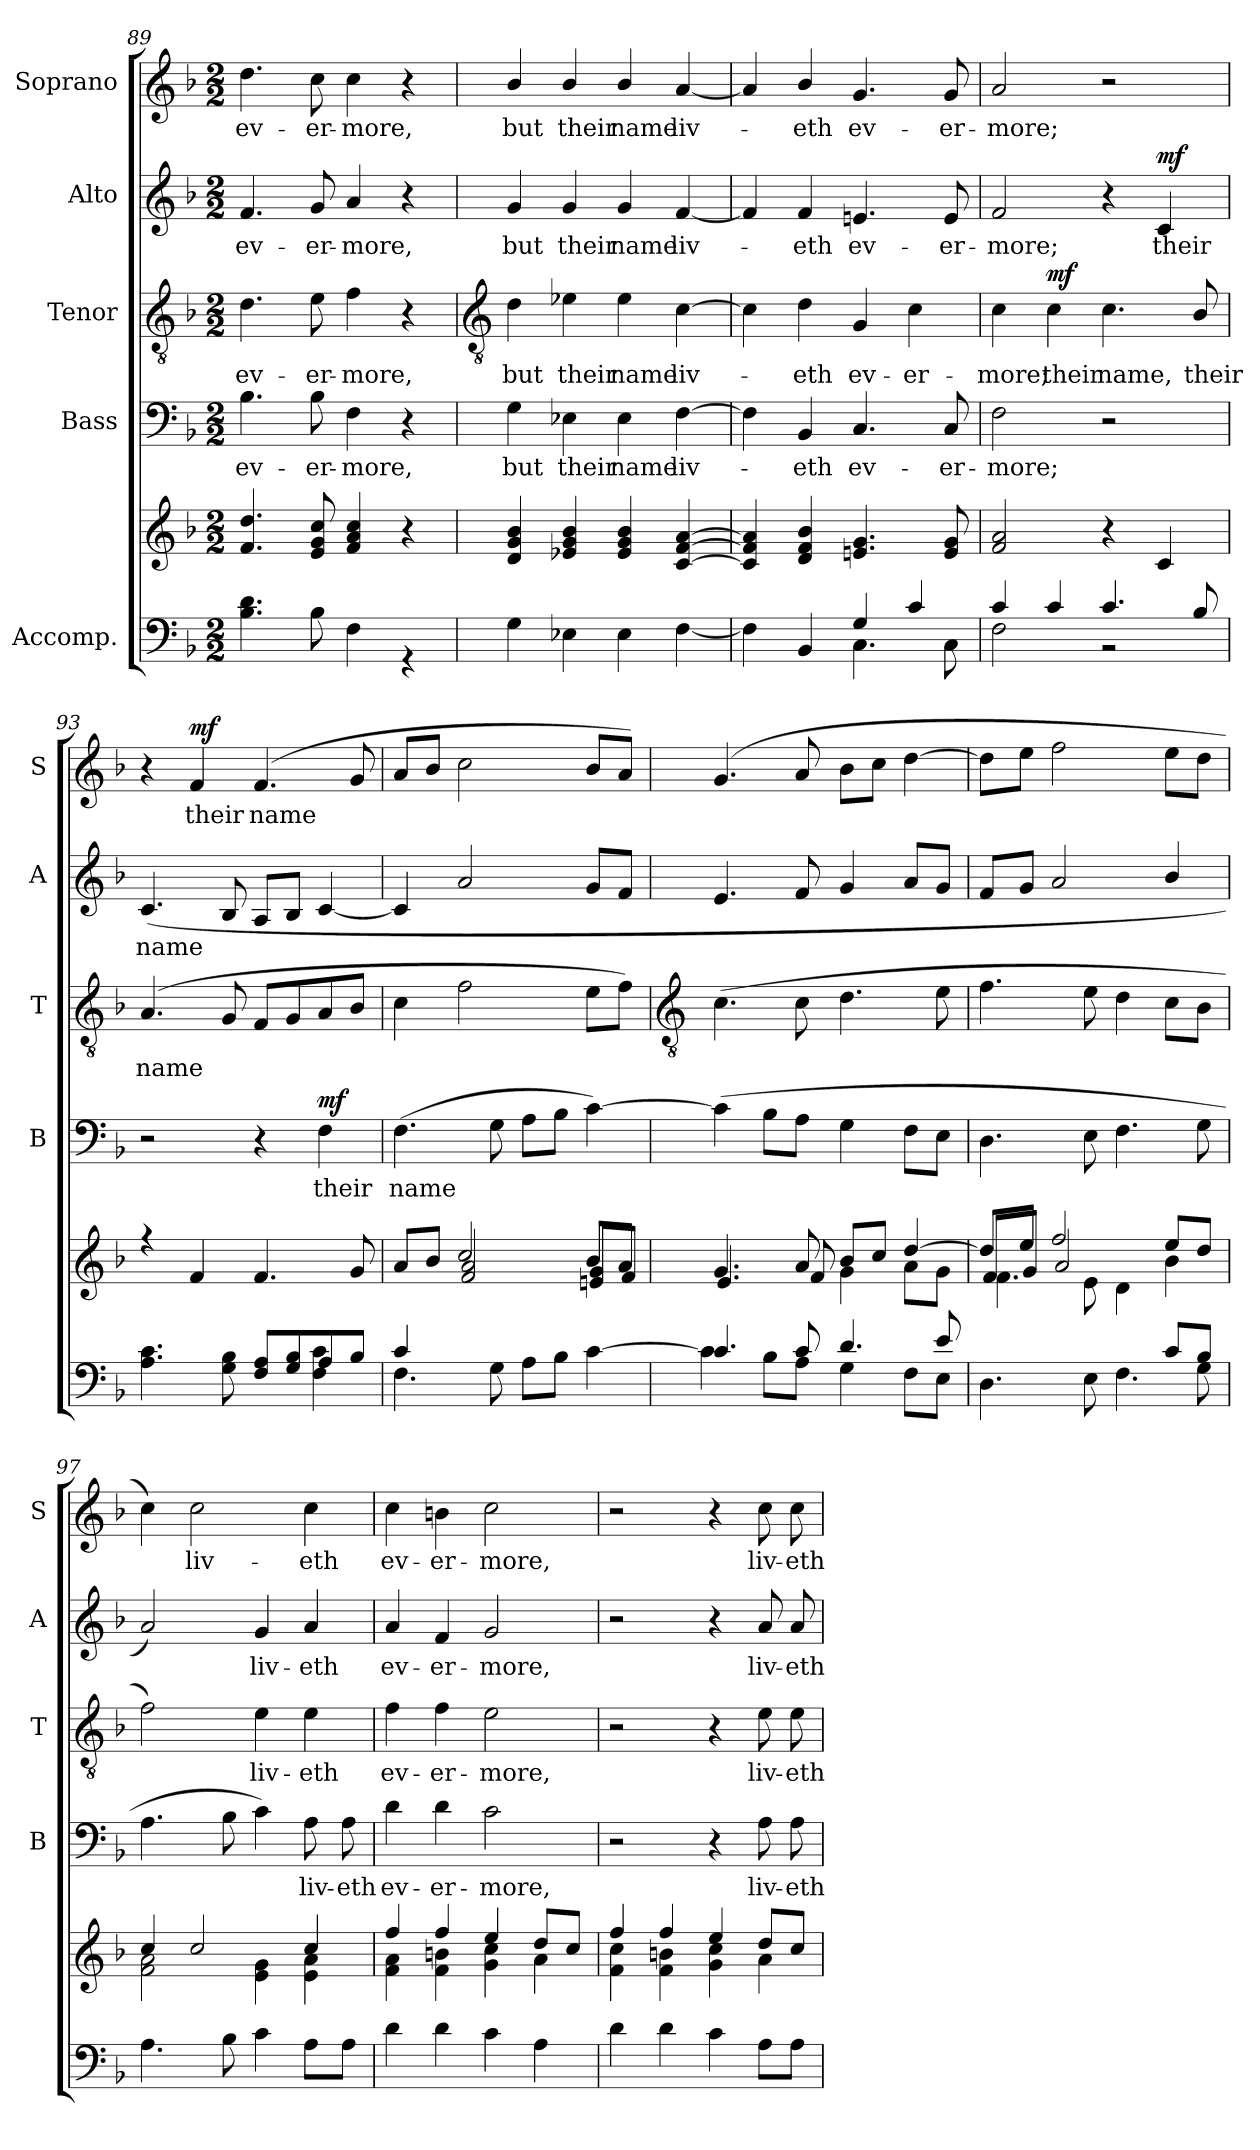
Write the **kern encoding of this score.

**kern	**kern	**kern	**text	**dynam	**kern	**text	**dynam	**kern	**text	**dynam	**kern	**text	**dynam
*part5	*part5	*part4	*part4	*part4	*part3	*part3	*part3	*part2	*part2	*part2	*part1	*part1	*part1
*staff6	*staff5	*staff4	*staff4	*staff4	*staff3	*staff3	*staff3	*staff2	*staff2	*staff2	*staff1	*staff1	*staff1
*I"Accomp.	*	*I"Bass	*	*	*I"Tenor	*	*	*I"Alto	*	*	*I"Soprano	*	*
*	*	*I'B	*	*	*I'T	*	*	*I'A	*	*	*I'S	*	*
*clefF4	*clefG2	*clefF4	*	*	*clefGv2	*	*	*clefG2	*	*	*clefG2	*	*
*k[b-]	*k[b-]	*k[b-]	*	*	*k[b-]	*	*	*k[b-]	*	*	*k[b-]	*	*
*F:	*F:	*F:	*	*	*F:	*	*	*F:	*	*	*F:	*	*
*M2/2	*M2/2	*M2/2	*	*	*M2/2	*	*	*M2/2	*	*	*M2/2	*	*
=89	=89	=89	=89	=89	=89	=89	=89	=89	=89	=89	=89	=89	=89
*^	*	*	*	*	*	*	*	*	*	*	*	*	*
!	!	!	!	!LO:LY:b	!	!	!LO:LY:b	!	!	!LO:LY:b	!	!	!LO:LY:b	!
1ryy	4.B- 4.d	4.f 4.dd	4.B-	ev-	.	4.d	ev-	.	4.f	ev-	.	4.dd	ev-	.
!	!	!	!	!LO:LY:b	!	!	!LO:LY:b	!	!	!LO:LY:b	!	!	!LO:LY:b	!
.	8B-	8e 8g 8cc	8B-	-er-	.	8e	-er-	.	8g	-er-	.	8cc	-er-	.
!	!	!	!	!LO:LY:b	!	!	!LO:LY:b	!	!	!LO:LY:b	!	!	!LO:LY:b	!
.	4F	4f 4a 4cc	4F	-more,	.	4f	-more,	.	4a	-more,	.	4cc	-more,	.
.	4r	4r	4r	.	.	4r	.	.	4r	.	.	4r	.	.
!!LO:LB:g=z
=90	=90	=90	=90	=90	=90	=90	=90	=90	=90	=90	=90	=90	=90	=90
*	*	*	*	*	*	*clefGv2	*	*	*	*	*	*	*	*
*	*	*^	*	*	*	*	*	*	*	*	*	*	*	*
!	!	!	!	!	!LO:LY:b	!	!	!LO:LY:b	!	!	!LO:LY:b	!	!	!LO:LY:b	!
1ryy	4G	4d/ 4g/ 4b-/	1ryy	4G	but	.	4d	but	.	4g	but	.	4b-/	but	.
!	!	!	!	!	!LO:LY:b	!	!	!LO:LY:b	!	!	!LO:LY:b	!	!	!LO:LY:b	!
.	4E-X	4e-X/ 4g/ 4b-/	.	4E-X	their	.	4e-X	their	.	4g	their	.	4b-/	their	.
!	!	!	!	!	!LO:LY:b	!	!	!LO:LY:b	!	!	!LO:LY:b	!	!	!LO:LY:b	!
.	4E-	4e-/ 4g/ 4b-/	.	4E-	name	.	4e-	name	.	4g	name	.	4b-/	name	.
!	!	!	!	!	!LO:LY:b	!	!	!LO:LY:b	!	!	!LO:LY:b	!	!	!LO:LY:b	!
.	[4F	[4c [4f [4a	.	[4F	liv-	.	[4c	liv-	.	[4f	liv-	.	[4a	liv-	.
=91	=91	=91	=91	=91	=91	=91	=91	=91	=91	=91	=91	=91	=91	=91	=91
2ryy	4F]	4c] 4f] 4a]	1ryy	4F]	.	.	4c]	.	.	4f]	.	.	4a]	.	.
!	!	!	!	!	!LO:LY:b	!	!	!LO:LY:b	!	!	!LO:LY:b	!	!	!LO:LY:b	!
.	4BB-	4d/ 4f/ 4b-/	.	4BB-	eth	.	4d	eth	.	4f	eth	.	4b-/	eth	.
!	!	!	!	!	!LO:LY:b	!	!	!LO:LY:b	!	!	!LO:LY:b	!	!	!LO:LY:b	!
4G/	4.C\	4.en 4.g	.	4.C	ev-	.	4G	ev-	.	4.en	ev-	.	4.g	ev-	.
!	!	!	!	!	!	!	!	!LO:LY:b	!	!	!	!	!	!	!
4c/	.	.	.	.	.	.	4c	-er-	.	.	.	.	.	.	.
!	!	!	!	!	!LO:LY:b	!	!	!	!	!	!LO:LY:b	!	!	!LO:LY:b	!
.	8C\	8e 8g	.	8C	-er-	.	.	.	.	8e	-er-	.	8g	-er-	.
=92	=92	=92	=92	=92	=92	=92	=92	=92	=92	=92	=92	=92	=92	=92	=92
!	!	!	!	!	!LO:LY:b	!	!	!LO:LY:b	!	!	!LO:LY:b	!	!	!LO:LY:b	!
4c/	2F	2f 2a	4ryy	2F	-more;	.	4c	-more;	.	2f	-more;	.	2a	-more;	.
!	!	!	!	!	!	!	!	!LO:LY:b	!LO:DY:b	!	!	!	!	!	!
4c/	.	.	2.ryy	.	.	.	4c	their	mf	.	.	.	.	.	.
!	!	!	!	!	!	!	!	!LO:LY:b	!	!	!	!	!	!	!
4.c/	2r	4r	.	2r	.	.	4.c	name,	.	4r	.	.	2r	.	.
!	!	!	!	!	!	!	!	!	!	!	!LO:LY:b	!LO:DY:b	!	!	!
.	.	4c	.	.	.	.	.	.	.	4c	their	mf	.	.	.
!	!	!	!	!	!	!	!	!LO:LY:b	!	!	!	!	!	!	!
8B-/	.	.	.	.	.	.	8B-/	their	.	.	.	.	.	.	.
=93	=93	=93	=93	=93	=93	=93	=93	=93	=93	=93	=93	=93	=93	=93	=93
!	!	!	!	!	!	!	!	!LO:LY:b	!	!	!LO:LY:b	!	!	!	!
4.A\ 4.c\	2ryy	4r	1ryy	2r	.	.	(<4.A	name	.	(<4.c	name	.	4r	.	.
!	!	!	!	!	!	!	!	!	!	!	!	!	!	!LO:LY:b	!LO:DY:b
.	.	4f	.	.	.	.	.	.	.	.	.	.	4f	their	mf
8G\ 8B-\	.	.	.	.	.	.	8G	.	.	8B-	.	.	.	.	.
!	!	!	!	!	!	!	!	!	!	!	!	!	!	!LO:LY:b	!
8F/ 8A/L	4ryy	4.f	.	4r	.	.	8FL	.	.	8AL	.	.	(<4.f	name	.
8G/ 8B-/	.	.	.	.	.	.	8G	.	.	8B-J	.	.	.	.	.
!	!	!	!	!	!LO:LY:b	!LO:DY:b	!	!	!	!	!	!	!	!	!
8A\	4F 4c	.	.	4F	their	mf	8A	.	.	[4c	.	.	.	.	.
8B-\J	.	8g	.	.	.	.	8B-J	.	.	.	.	.	8g	.	.
=94	=94	=94	=94	=94	=94	=94	=94	=94	=94	=94	=94	=94	=94	=94	=94
!	!	!	!	!	!LO:LY:b	!	!	!	!	!	!	!	!	!	!
4c/	4.F	8aL	4ryy	(>4.F	name	.	4c	.	.	4c]	.	.	8aL	.	.
.	.	8b-J	.	.	.	.	.	.	.	.	.	.	8b-J	.	.
4ryy	.	2cc/	2f/ 2a/	.	.	.	2f	.	.	2a	.	.	2cc	.	.
.	8G	.	.	8G	.	.	.	.	.	.	.	.	.	.	.
2ryy	8AL	.	.	8AL	.	.	.	.	.	.	.	.	.	.	.
.	8B-J	.	.	8B-J	.	.	.	.	.	.	.	.	.	.	.
.	[4c	8b-L	8en/ 8g/L	[4c)	.	.	8eL	.	.	8gL	.	.	8b-L	.	.
.	.	8aJ	8f/J	.	.	.	8fJ)	.	.	8fJ	.	.	8aJ)	.	.
!!LO:LB:g=z
=95	=95	=95	=95	=95	=95	=95	=95	=95	=95	=95	=95	=95	=95	=95	=95
*	*	*	*	*	*	*	*clefGv2	*	*	*	*	*	*	*	*
4.c/	4c]	4.g	4.e/	(>4c]	.	.	(>4.c	.	.	4.e	.	.	(>4.g	.	.
.	8B-L	.	.	8B-L	.	.	.	.	.	.	.	.	.	.	.
8c/	8AJ	8a	8f/	8AJ	.	.	8c	.	.	8f	.	.	8a	.	.
4.d/	4G	8b-/L	4g\	4G	.	.	4.d	.	.	4g	.	.	8b-L	.	.
.	.	8cc/J	.	.	.	.	.	.	.	.	.	.	8ccJ	.	.
.	8FL	[4dd/	8a\L	8FL	.	.	.	.	.	8aL	.	.	[4dd	.	.
8e/	8EJ	.	8g\J	8EJ	.	.	8e	.	.	8gJ	.	.	.	.	.
=96	=96	=96	=96	=96	=96	=96	=96	=96	=96	=96	=96	=96	=96	=96	=96
*	*	*	*^	*	*	*	*	*	*	*	*	*	*	*	*
2.ryy	4.D	8dd/L]	8f/L	4.f\	4.D	.	.	4.f	.	.	8fL	.	.	8ddL]	.	.
.	.	8ee/J	8g\J	.	.	.	.	.	.	.	8gJ	.	.	8eeJ	.	.
.	.	2ff/	2a/	.	.	.	.	.	.	.	2a	.	.	2ff	.	.
.	8E	.	.	8e\	8E	.	.	8e	.	.	.	.	.	.	.	.
.	4.F	.	.	4d\	4.F	.	.	4d	.	.	.	.	.	.	.	.
8c/L	.	8ee/L	4b-\	4ryy	.	.	.	8cL	.	.	4b-/	.	.	8eeL	.	.
8B-/J	8G	8dd/J	.	.	8G	.	.	8B-J	.	.	.	.	.	8ddJ	.	.
*	*	*	*v	*v	*	*	*	*	*	*	*	*	*	*	*	*
=97	=97	=97	=97	=97	=97	=97	=97	=97	=97	=97	=97	=97	=97	=97	=97
1ryy	4.A	4cc/	2f\ 2a\	4.A	.	.	2f)	.	.	2a)	.	.	4cc)	.	.
!	!	!	!	!	!	!	!	!	!	!	!	!	!	!LO:LY:b	!
.	.	2cc/	.	.	.	.	.	.	.	.	.	.	2cc	liv-	.
.	8B-	.	.	8B-	.	.	.	.	.	.	.	.	.	.	.
!	!	!	!	!	!	!	!	!LO:LY:b	!	!	!LO:LY:b	!	!	!	!
.	4c	.	4e\ 4g\	4c)	.	.	4e	liv-	.	4g	liv-	.	.	.	.
!	!	!	!	!	!LO:LY:b	!	!	!LO:LY:b	!	!	!LO:LY:b	!	!	!LO:LY:b	!
.	8AL	4cc/	4e 4a	8A	liv-	.	4e	-eth	.	4a	-eth	.	4cc	-eth	.
!	!	!	!	!	!LO:LY:b	!	!	!	!	!	!	!	!	!	!
.	8AJ	.	.	8A	-eth	.	.	.	.	.	.	.	.	.	.
=98	=98	=98	=98	=98	=98	=98	=98	=98	=98	=98	=98	=98	=98	=98	=98
!	!	!	!	!	!LO:LY:b	!	!	!LO:LY:b	!	!	!LO:LY:b	!	!	!LO:LY:b	!
1ryy	4d	4ff	4f\ 4a\	4d	ev-	.	4f	ev-	.	4a	ev-	.	4cc	ev-	.
!	!	!	!	!	!LO:LY:b	!	!	!LO:LY:b	!	!	!LO:LY:b	!	!	!LO:LY:b	!
.	4d	4ff	4f\ 4bn\	4d	-er-	.	4f	-er-	.	4f	-er-	.	4bn	-er-	.
!	!	!	!	!	!LO:LY:b	!	!	!LO:LY:b	!	!	!LO:LY:b	!	!	!LO:LY:b	!
.	4c	4ee	4g\ 4cc\	2c	-more,	.	2e	-more,	.	2g	-more,	.	2cc	-more,	.
.	4A	8dd/L	4a\	.	.	.	.	.	.	.	.	.	.	.	.
.	.	8cc/J	.	.	.	.	.	.	.	.	.	.	.	.	.
=99	=99	=99	=99	=99	=99	=99	=99	=99	=99	=99	=99	=99	=99	=99	=99
1ryy	4d	4ff	4f\ 4cc\	2r	.	.	2r	.	.	2r	.	.	2r	.	.
.	4d	4ff	4f\ 4bn\	.	.	.	.	.	.	.	.	.	.	.	.
.	4c	4ee	4g\ 4cc\	4r	.	.	4r	.	.	4r	.	.	4r	.	.
!	!	!	!	!	!LO:LY:b	!	!	!LO:LY:b	!	!	!LO:LY:b	!	!	!LO:LY:b	!
.	8AL	8dd/L	4a\	8A	liv-	.	8e	liv-	.	8a	liv-	.	8cc	liv-	.
!	!	!	!	!	!LO:LY:b	!	!	!LO:LY:b	!	!	!LO:LY:b	!	!	!LO:LY:b	!
.	8AJ	8cc/J	.	8A	-eth	.	8e	-eth	.	8a	-eth	.	8cc	-eth	.
*v	*v	*	*	*	*	*	*	*	*	*	*	*	*	*	*
*	*v	*v	*	*	*	*	*	*	*	*	*	*	*	*
=	=	=	=	=	=	=	=	=	=	=	=	=	=
*-	*-	*-	*-	*-	*-	*-	*-	*-	*-	*-	*-	*-	*-
